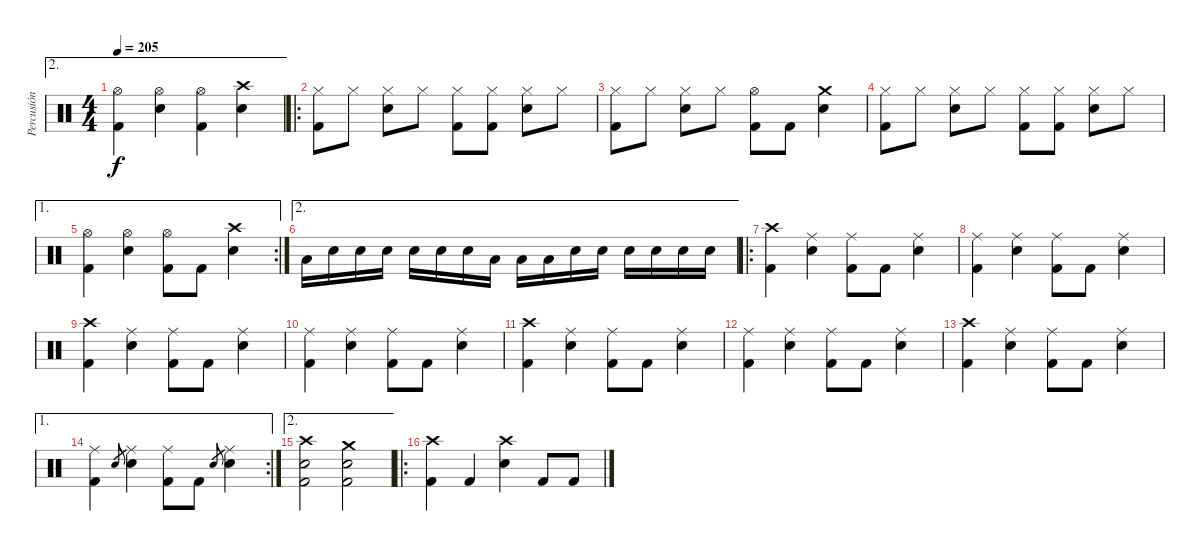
\track ("Percusión" "Percusión") {instrument percussion}
\staff {score}
\articulation defaults
\ae 2
\ts (4 4)
\tempo 205
\clef neutral
\ks c
("Hi-Hat (open)" "Kick (hit) 2").4{dy f} ("Hi-Hat (open)" "Electric Snare (hit)").4 ("Hi-Hat (open)" "Kick (hit) 2").4 ("Crash high (hit)" "Electric Snare (hit)").4 |
\ro
("Hi-Hat (closed)" "Kick (hit) 2").8 "Hi-Hat (closed)".8 ("Hi-Hat (closed)" "Electric Snare (hit)").8 "Hi-Hat (closed)".8 ("Hi-Hat (closed)" "Kick (hit) 2").8 ("Hi-Hat (closed)" "Kick (hit) 2").8 ("Hi-Hat (closed)" "Electric Snare (hit)").8 "Hi-Hat (closed)".8 |
("Hi-Hat (closed)" "Kick (hit) 2").8 "Hi-Hat (closed)".8 ("Hi-Hat (closed)" "Electric Snare (hit)").8 "Hi-Hat (closed)".8 ("Hi-Hat (open)" "Kick (hit) 2").8 "Kick (hit) 2".8 ("Crash medium (hit)" "Electric Snare (hit)").4 |
("Hi-Hat (closed)" "Kick (hit) 2").8 "Hi-Hat (closed)".8 ("Hi-Hat (closed)" "Electric Snare (hit)").8 "Hi-Hat (closed)".8 ("Hi-Hat (closed)" "Kick (hit) 2").8 ("Hi-Hat (closed)" "Kick (hit) 2").8 ("Hi-Hat (closed)" "Electric Snare (hit)").8 "Hi-Hat (closed)".8 |
\ae 1
\rc 2
("Hi-Hat (open)" "Kick (hit) 2").4 ("Hi-Hat (open)" "Electric Snare (hit)").4 ("Hi-Hat (open)" "Kick (hit) 2").8 "Kick (hit) 2".8 ("Crash high (hit)" "Electric Snare (hit)").4 |
\ae 2 "Low Tom (hit)".16 "Electric Snare (hit)".16 "Electric Snare (hit)".16 "Electric Snare (hit)".16 "Electric Snare (hit)".16 "Electric Snare (hit)".16 "Electric Snare (hit)".16 "Low Tom (hit)".16 "Low Tom (hit)".16 "Low Tom (hit)".16 "Electric Snare (hit)".16 "Electric Snare (hit)".16 "Electric Snare (hit)".16 "Electric Snare (hit)".16 "Electric Snare (hit)".16 "Electric Snare (hit)".16
|
\ro
("Crash high (hit)" "Kick (hit) 2").4 ("Ride (middle)" "Electric Snare (hit)").4 ("Ride (middle)" "Kick (hit) 2").8 "Kick (hit) 2".8 ("Ride (middle)" "Electric Snare (hit)").4 |
("Ride (middle)" "Kick (hit) 2").4 ("Ride (middle)" "Electric Snare (hit)").4 ("Ride (middle)" "Kick (hit) 2").8 "Kick (hit) 2".8 ("Ride (middle)" "Electric Snare (hit)").4 |
("Crash high (hit)" "Kick (hit) 2").4 ("Ride (middle)" "Electric Snare (hit)").4 ("Ride (middle)" "Kick (hit) 2").8 "Kick (hit) 2".8 ("Ride (middle)" "Electric Snare (hit)").4 |
("Ride (middle)" "Kick (hit) 2").4 ("Ride (middle)" "Electric Snare (hit)").4 ("Ride (middle)" "Kick (hit) 2").8 "Kick (hit) 2".8 ("Ride (middle)" "Electric Snare (hit)").4 |
("Crash high (hit)" "Kick (hit) 2").4 ("Ride (middle)" "Electric Snare (hit)").4 ("Ride (middle)" "Kick (hit) 2").8 "Kick (hit) 2".8 ("Ride (middle)" "Electric Snare (hit)").4 |
("Ride (middle)" "Kick (hit) 2").4 ("Ride (middle)" "Electric Snare (hit)").4 ("Ride (middle)" "Kick (hit) 2").8 "Kick (hit) 2".8 ("Ride (middle)" "Electric Snare (hit)").4 |
("Crash high (hit)" "Kick (hit) 2").4 ("Ride (middle)" "Electric Snare (hit)").4 ("Ride (middle)" "Kick (hit) 2").8 "Kick (hit) 2".8 ("Ride (middle)" "Electric Snare (hit)").4 |
\ae 1
\rc 2
("Ride (middle)" "Kick (hit) 2").4 "Electric Snare (hit)".8{gr} ("Ride (middle)" "Electric Snare (hit)").4 ("Ride (middle)" "Kick (hit) 2").8 "Kick (hit) 2".8 "Electric Snare (hit)".8{gr} ("Ride (middle)" "Electric Snare (hit)").4 |
\ae 2
("Crash high (hit)" "Electric Snare (hit)" "Kick (hit) 2").2 ("Crash medium (hit)" "Electric Snare (hit)" "Kick (hit) 2").2 |
\ro
("Crash high (hit)" "Kick (hit) 2").4 "Kick (hit) 2".4 ("Crash high (hit)" "Electric Snare (hit)").4 "Kick (hit) 2".8 "Kick (hit) 2".8
